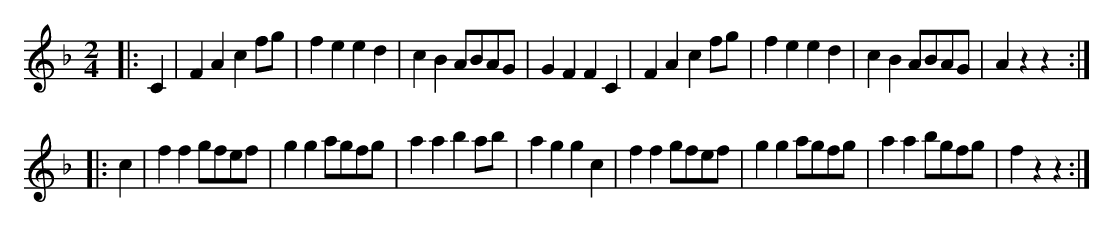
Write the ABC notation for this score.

X:1
M:2/4
L:1/4
K:F
|: C | FA cf/g/ | fe ed | cB A/B/A/G/ | GF FC | FA cf/g/ | fe ed | cB A/B/A/G/ | A zz :|
|: c | ff g/f/e/f/ | gg a/g/f/g/ | aa ba/b/ | ag gc | ff g/f/e/f/ | gg a/g/f/g/ | aa b/g/f/g/ | fzz :|
